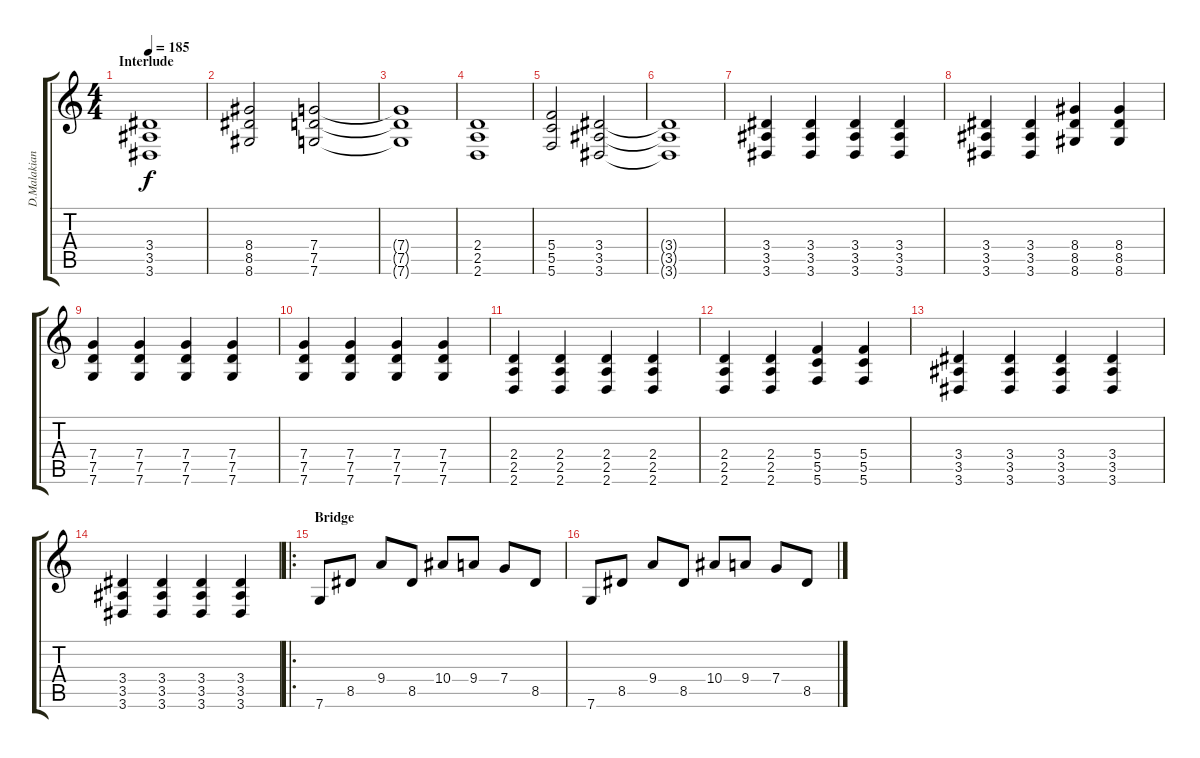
\track ("D.Malakian 1" "D.Malakian") {instrument distortionguitar}
\staff {score tabs}
\tuning (D4 A3 F3 C3 G2 C2) {hide}
\ts (4 4)
\section ("" "Interlude")
\tempo 185
\clef g2
\ks c
(3.4 3.5 3.6).1{dy f} |
(8.4 8.5 8.6).2 (7.4 7.5 7.6).2 |
(7.4{t} 7.5{t} 7.6{t}).1 |
(2.4 2.5 2.6).1 |
(5.4 5.5 5.6).2 (3.4 3.5 3.6).2 |
(3.4{t} 3.5{t} 3.6{t}).1 |
(3.4 3.5 3.6).4 (3.4 3.5 3.6).4 (3.4 3.5 3.6).4 (3.4 3.5 3.6).4 |
(3.4 3.5 3.6).4 (3.4 3.5 3.6).4 (8.4 8.5 8.6).4 (8.4 8.5 8.6).4 |
(7.4 7.5 7.6).4 (7.4 7.5 7.6).4 (7.4 7.5 7.6).4 (7.4 7.5 7.6).4 |
(7.4 7.5 7.6).4 (7.4 7.5 7.6).4 (7.4 7.5 7.6).4 (7.4 7.5 7.6).4 |
(2.4 2.5 2.6).4 (2.4 2.5 2.6).4 (2.4 2.5 2.6).4 (2.4 2.5 2.6).4 |
(2.4 2.5 2.6).4 (2.4 2.5 2.6).4 (5.4 5.5 5.6).4 (5.4 5.5 5.6).4 |
(3.4 3.5 3.6).4 (3.4 3.5 3.6).4 (3.4 3.5 3.6).4 (3.4 3.5 3.6).4 |
(3.4 3.5 3.6).4 (3.4 3.5 3.6).4 (3.4 3.5 3.6).4 (3.4 3.5 3.6).4 |
\ro
\section ("" "Bridge")
7.6.8{instrument electricguitarjazz} 8.5.8 9.4.8 8.5.8 10.4.8 9.4.8 7.4.8 8.5.8 |
7.6.8 8.5.8 9.4.8 8.5.8 10.4.8 9.4.8 7.4.8 8.5.8
